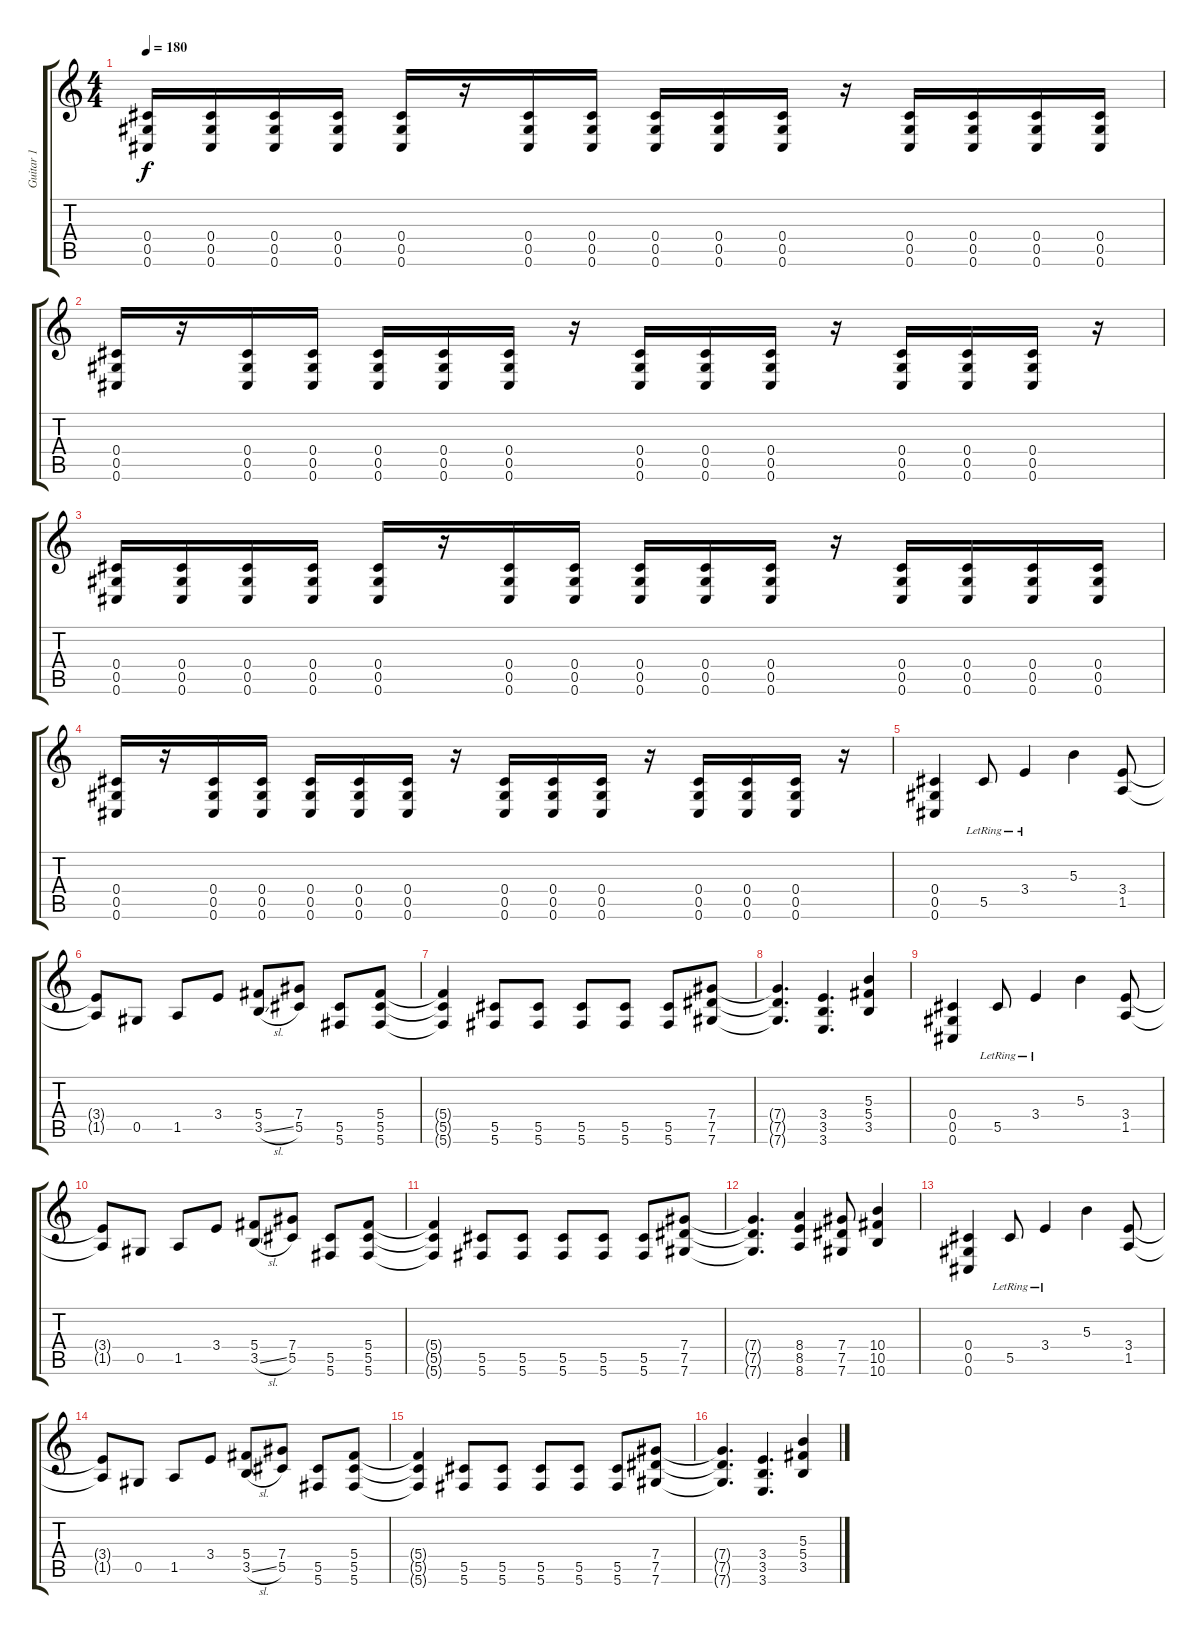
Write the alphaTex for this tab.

\track ("Guitar 1" "Guitar 1") {instrument overdrivenguitar}
\staff {score tabs}
\tuning (E4 Bb3 Gb3 Db3 Ab2 Db2) {hide}
\ts (4 4)
\tempo 180
\clef g2
\ks c
(0.4 0.5 0.6).16{dy f} (0.4 0.5 0.6).16 (0.4 0.5 0.6).16 (0.4 0.5 0.6).16 (0.4 0.5 0.6).16 r.16 (0.4 0.5 0.6).16 (0.4 0.5 0.6).16 (0.4 0.5 0.6).16 (0.4 0.5 0.6).16 (0.4 0.5 0.6).16 r.16 (0.4 0.5 0.6).16 (0.4 0.5 0.6).16 (0.4 0.5 0.6).16 (0.4 0.5 0.6).16 |
(0.4 0.5 0.6).16 r.16 (0.4 0.5 0.6).16 (0.4 0.5 0.6).16 (0.4 0.5 0.6).16 (0.4 0.5 0.6).16 (0.4 0.5 0.6).16 r.16 (0.4 0.5 0.6).16 (0.4 0.5 0.6).16 (0.4 0.5 0.6).16 r.16 (0.4 0.5 0.6).16 (0.4 0.5 0.6).16 (0.4 0.5 0.6).16 r.16 |
(0.4 0.5 0.6).16 (0.4 0.5 0.6).16 (0.4 0.5 0.6).16 (0.4 0.5 0.6).16 (0.4 0.5 0.6).16 r.16 (0.4 0.5 0.6).16 (0.4 0.5 0.6).16 (0.4 0.5 0.6).16 (0.4 0.5 0.6).16 (0.4 0.5 0.6).16 r.16 (0.4 0.5 0.6).16 (0.4 0.5 0.6).16 (0.4 0.5 0.6).16 (0.4 0.5 0.6).16 |
(0.4 0.5 0.6).16 r.16 (0.4 0.5 0.6).16 (0.4 0.5 0.6).16 (0.4 0.5 0.6).16 (0.4 0.5 0.6).16 (0.4 0.5 0.6).16 r.16 (0.4 0.5 0.6).16 (0.4 0.5 0.6).16 (0.4 0.5 0.6).16 r.16 (0.4 0.5 0.6).16 (0.4 0.5 0.6).16 (0.4 0.5 0.6).16 r.16 |
(0.4 0.5 0.6).4 5.5{lr}.8 3.4{lr}.4 5.3.4 (3.4 1.5).8 |
(3.4{t} 1.5{t}).8 0.5.8 1.5.8 3.4.8 (5.4 3.5{sl}).8 (7.4 5.5).8 (5.5 5.6).8 (5.4 5.5 5.6).8 |
(5.4{t} 5.5{t} 5.6{t}).4 (5.5 5.6).8 (5.5 5.6).8 (5.5 5.6).8 (5.5 5.6).8 (5.5 5.6).8 (7.4 7.5 7.6).8 |
(7.4{t} 7.5{t} 7.6{t}).4{d} (3.4 3.5 3.6).4{d} (5.3 5.4 3.5).4 |
(0.4 0.5 0.6).4 5.5{lr}.8 3.4{lr}.4 5.3.4 (3.4 1.5).8 |
(3.4{t} 1.5{t}).8 0.5.8 1.5.8 3.4.8 (5.4 3.5{sl}).8 (7.4 5.5).8 (5.5 5.6).8 (5.4 5.5 5.6).8 |
(5.4{t} 5.5{t} 5.6{t}).4 (5.5 5.6).8 (5.5 5.6).8 (5.5 5.6).8 (5.5 5.6).8 (5.5 5.6).8 (7.4 7.5 7.6).8 |
(7.4{t} 7.5{t} 7.6{t}).4{d} (8.4 8.5 8.6).4 (7.4 7.5 7.6).8 (10.4 10.5 10.6).4 |
(0.4 0.5 0.6).4 5.5{lr}.8 3.4{lr}.4 5.3.4 (3.4 1.5).8 |
(3.4{t} 1.5{t}).8 0.5.8 1.5.8 3.4.8 (5.4 3.5{sl}).8 (7.4 5.5).8 (5.5 5.6).8 (5.4 5.5 5.6).8 |
(5.4{t} 5.5{t} 5.6{t}).4 (5.5 5.6).8 (5.5 5.6).8 (5.5 5.6).8 (5.5 5.6).8 (5.5 5.6).8 (7.4 7.5 7.6).8 |
(7.4{t} 7.5{t} 7.6{t}).4{d} (3.4 3.5 3.6).4{d} (5.3 5.4 3.5).4
